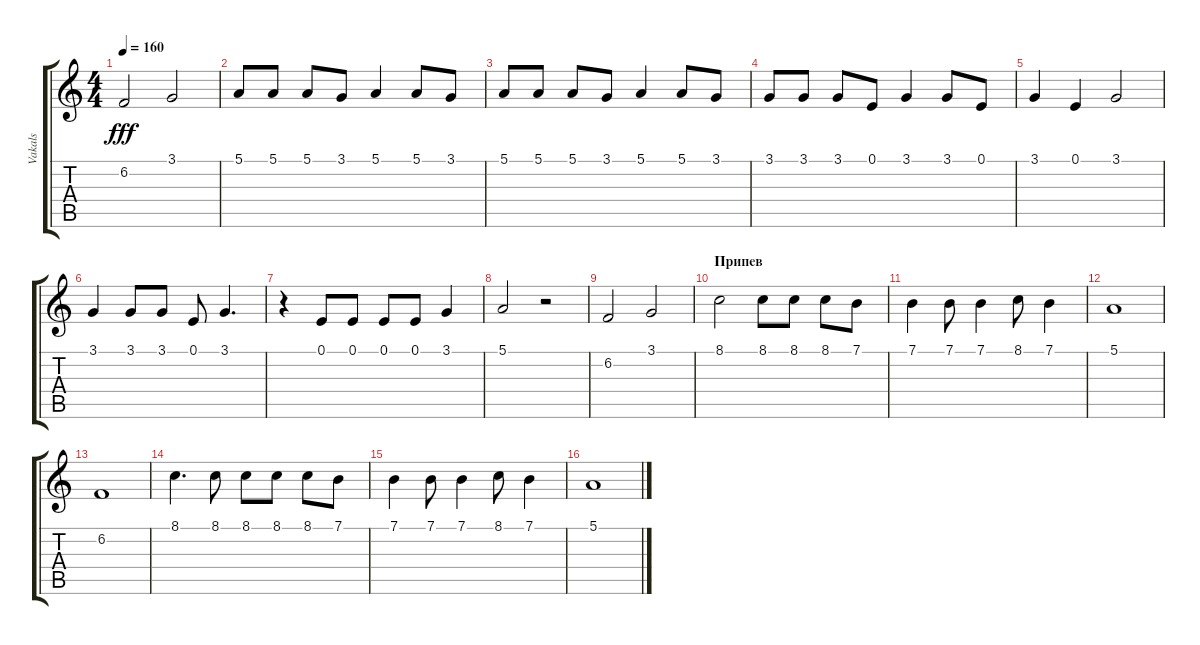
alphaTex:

\track ("Vakals" "Vakals") {instrument choiraahs}
\staff {score tabs}
\tuning (E4 B3 G3 D3 A2 E2) {hide}
\ts (4 4)
\tempo 160
\clef g2
\ks c
6.2.2{dy fff} 3.1.2 |
5.1.8 5.1.8 5.1.8 3.1.8 5.1.4 5.1.8 3.1.8 |
5.1.8 5.1.8 5.1.8 3.1.8 5.1.4 5.1.8 3.1.8 |
3.1.8 3.1.8 3.1.8 0.1.8 3.1.4 3.1.8 0.1.8 |
3.1.4 0.1.4 3.1.2 |
3.1.4 3.1.8 3.1.8 0.1.8 3.1.4{d} |
r.4 0.1.8 0.1.8 0.1.8 0.1.8 3.1.4 |
5.1.2 r.2 |
6.2.2 3.1.2 |
\section ("" "Припев")
8.1.2 8.1.8 8.1.8 8.1.8 7.1.8 |
7.1.4 7.1.8 7.1.4 8.1.8 7.1.4 |
5.1.1 |
6.2.1 |
8.1.4{d} 8.1.8 8.1.8 8.1.8 8.1.8 7.1.8 |
7.1.4 7.1.8 7.1.4 8.1.8 7.1.4 |
5.1.1
